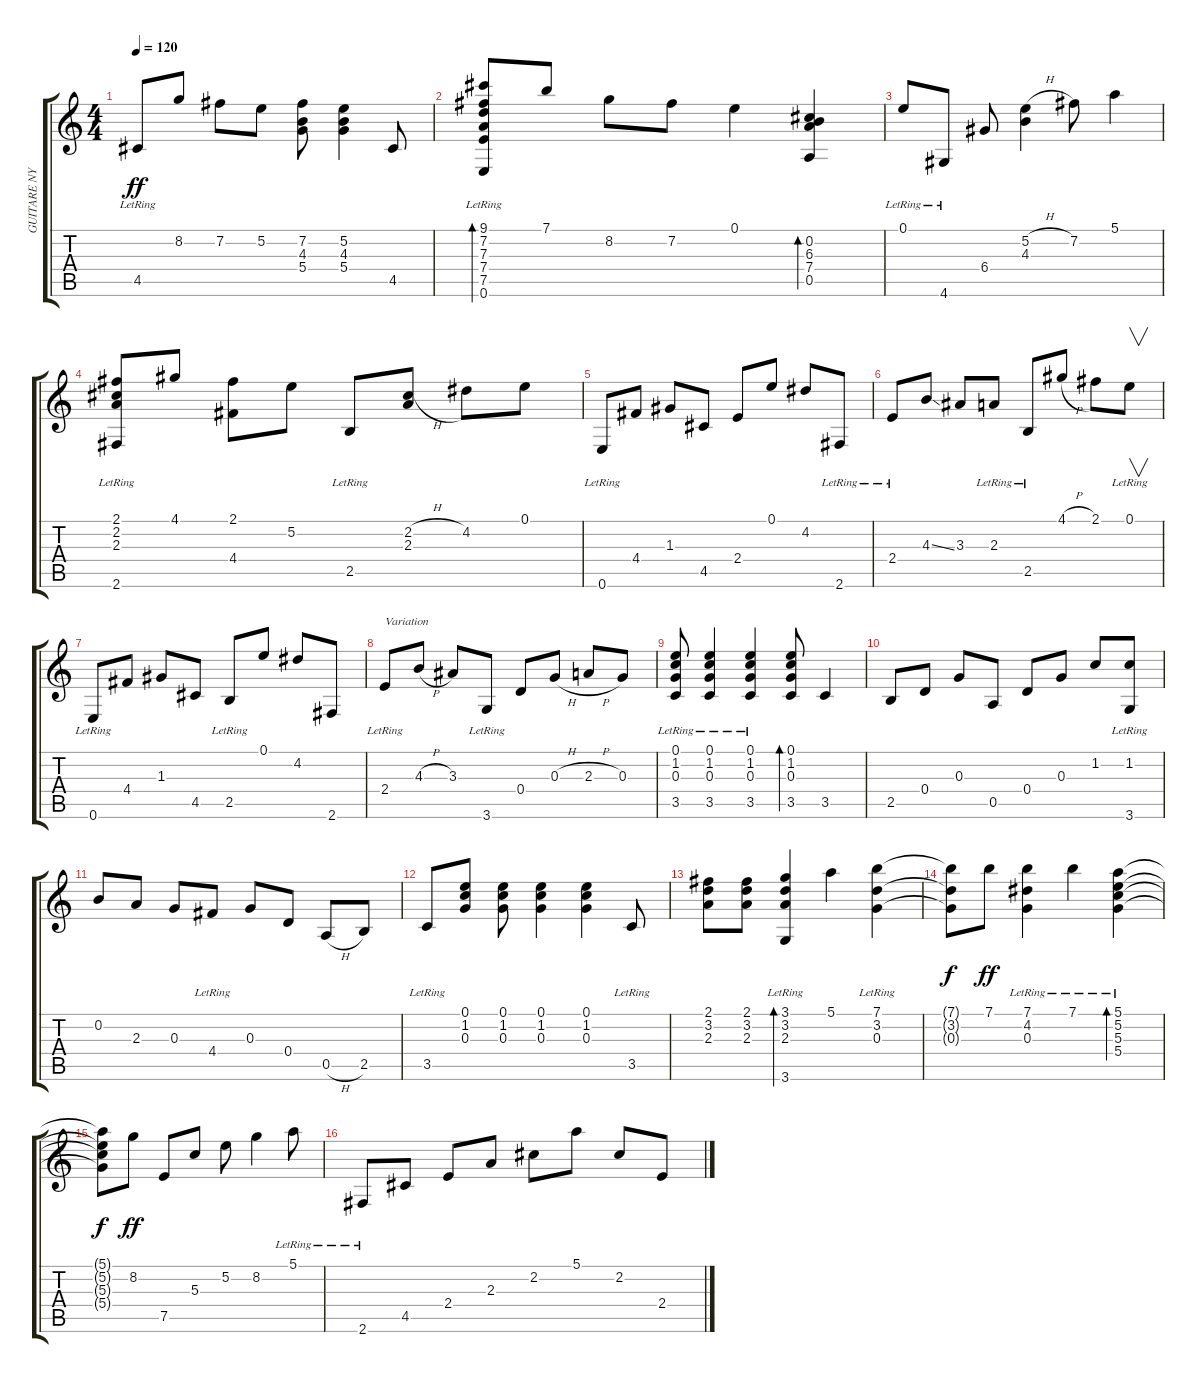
\track ("GUITARE NYLON" "GUITARE NY") {instrument acousticguitarnylon}
\staff {score tabs}
\tuning (E4 B3 G3 D3 A2 E2) {hide}
\ts (4 4)
\tempo 120
\clef g2
\ks c
4.5{lr}.8{dy ff} 8.2.8 7.2.8 5.2.8 (7.2 4.3 5.4).8 (5.2 4.3 5.4).4 4.5.8 |
(9.1 7.2 7.3 7.4 7.5 0.6{lr}).8{bd 120} 7.1.8 8.2.8 7.2.8 0.1.4 (0.2 6.3 7.4 0.5).4{bd 120} |
0.1{lr}.8 4.6{lr}.8 6.4.8 (5.2{h} 4.3).4 7.2.8 5.1.4 |
(2.1 2.2 2.3 2.6{lr}).8 4.1.8 (2.1 4.4).8 5.2.8 2.5{lr}.8 (2.2{h} 2.3).8 4.2.8 0.1.8 |
0.6{lr}.8 4.4.8 1.3.8 4.5.8 2.4.8 0.1.8 4.2.8 2.6{lr}.8 |
2.4{lr}.8 4.3{ss}.8 3.3.8 2.3{lr}.8 2.5{lr}.8 4.1{h}.8 2.1.8 0.1{lr}.8{v} |
0.6{lr}.8 4.4.8 1.3.8 4.5.8 2.5{lr}.8 0.1.8 4.2.8 2.6.8 |
2.4{lr}.8{txt "Variation"} 4.3{h}.8 3.3.8 3.6{lr}.8 0.4.8 0.3{h}.8 2.3{h}.8 0.3.8 |
(0.1 1.2 0.3 3.5{lr}).8 (0.1 1.2 0.3 3.5{lr}).4 (0.1{lr} 1.2{lr} 0.3{lr} 3.5).4 (0.1 1.2 0.3 3.5).8{bd 120} 3.5.4 |
2.5.8 0.4.8 0.3.8 0.5.8 0.4.8 0.3.8 1.2.8 (1.2{lr} 3.6).8 |
0.2.8 2.3.8 0.3.8 4.4{lr}.8 0.3.8 0.4.8 0.5{h}.8 2.5.8 |
3.5{lr}.8 (0.1 1.2 0.3).8 (0.1 1.2 0.3).8 (0.1 1.2 0.3).4 (0.1 1.2 0.3).4 3.5{lr}.8 |
(2.1 3.2 2.3).8 (2.1 3.2 2.3).8 (3.1{lr} 3.2{lr} 2.3{lr} 3.6{lr}).4{bd 120} 5.1.4 (7.1{lr} 3.2{lr} 0.3{lr}).4 |
(7.1{t} 3.2{t} 0.3{t}).8{dy f} 7.1.8{dy ff} (7.1{lr} 4.2{lr} 0.3{lr}).4 7.1{lr}.4 (5.1{lr} 5.2{lr} 5.3{lr} 5.4{lr}).4{bd 120} |
(5.1{t} 5.2{t} 5.3{t} 5.4{t}).8{dy f} 8.2.8{dy ff} 7.5.8 5.3.8 5.2.8 8.2.4 5.1{lr}.8 |
2.6{lr}.8 4.5.8 2.4.8 2.3.8 2.2.8 5.1.8 2.2.8 2.4.8
